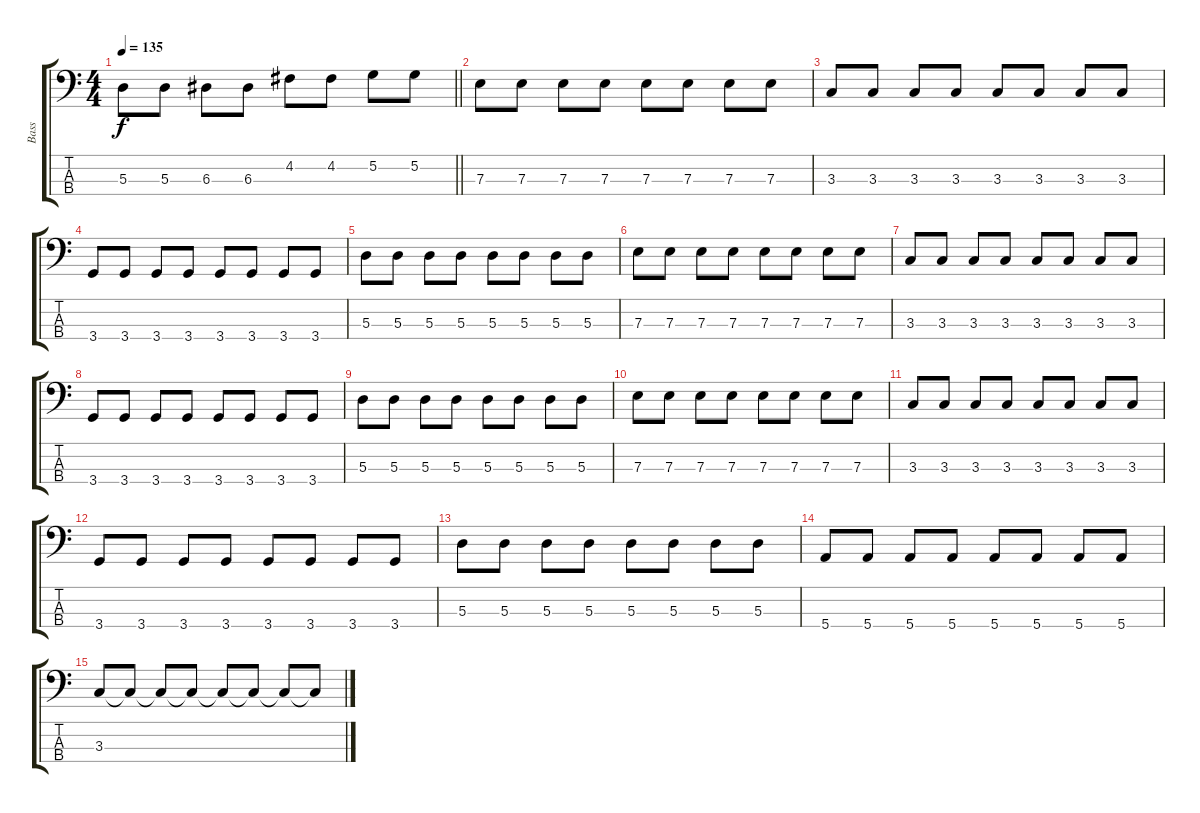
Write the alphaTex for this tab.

\track ("Bass" "Bass") {instrument electricbassfinger}
\staff {score tabs}
\tuning (G2 D2 A1 E1) {hide}
\ts (4 4)
\tempo 135
\clef f4
\barLineRight lightlight
\ks c
5.3.8{dy f} 5.3.8 6.3.8 6.3.8 4.2.8 4.2.8 5.2.8 5.2.8 |
7.3.8 7.3.8 7.3.8 7.3.8 7.3.8 7.3.8 7.3.8 7.3.8 |
3.3.8 3.3.8 3.3.8 3.3.8 3.3.8 3.3.8 3.3.8 3.3.8 |
3.4.8 3.4.8 3.4.8 3.4.8 3.4.8 3.4.8 3.4.8 3.4.8 |
5.3.8 5.3.8 5.3.8 5.3.8 5.3.8 5.3.8 5.3.8 5.3.8 |
7.3.8 7.3.8 7.3.8 7.3.8 7.3.8 7.3.8 7.3.8 7.3.8 |
3.3.8 3.3.8 3.3.8 3.3.8 3.3.8 3.3.8 3.3.8 3.3.8 |
3.4.8 3.4.8 3.4.8 3.4.8 3.4.8 3.4.8 3.4.8 3.4.8 |
5.3.8 5.3.8 5.3.8 5.3.8 5.3.8 5.3.8 5.3.8 5.3.8 |
7.3.8 7.3.8 7.3.8 7.3.8 7.3.8 7.3.8 7.3.8 7.3.8 |
3.3.8 3.3.8 3.3.8 3.3.8 3.3.8 3.3.8 3.3.8 3.3.8 |
3.4.8 3.4.8 3.4.8 3.4.8 3.4.8 3.4.8 3.4.8 3.4.8 |
5.3.8 5.3.8 5.3.8 5.3.8 5.3.8 5.3.8 5.3.8 5.3.8 |
5.4.8 5.4.8 5.4.8 5.4.8 5.4.8 5.4.8 5.4.8 5.4.8 |
3.3.8 3.3{t}.8 3.3{t}.8 3.3{t}.8 3.3{t}.8 3.3{t}.8 3.3{t}.8 3.3{t}.8
